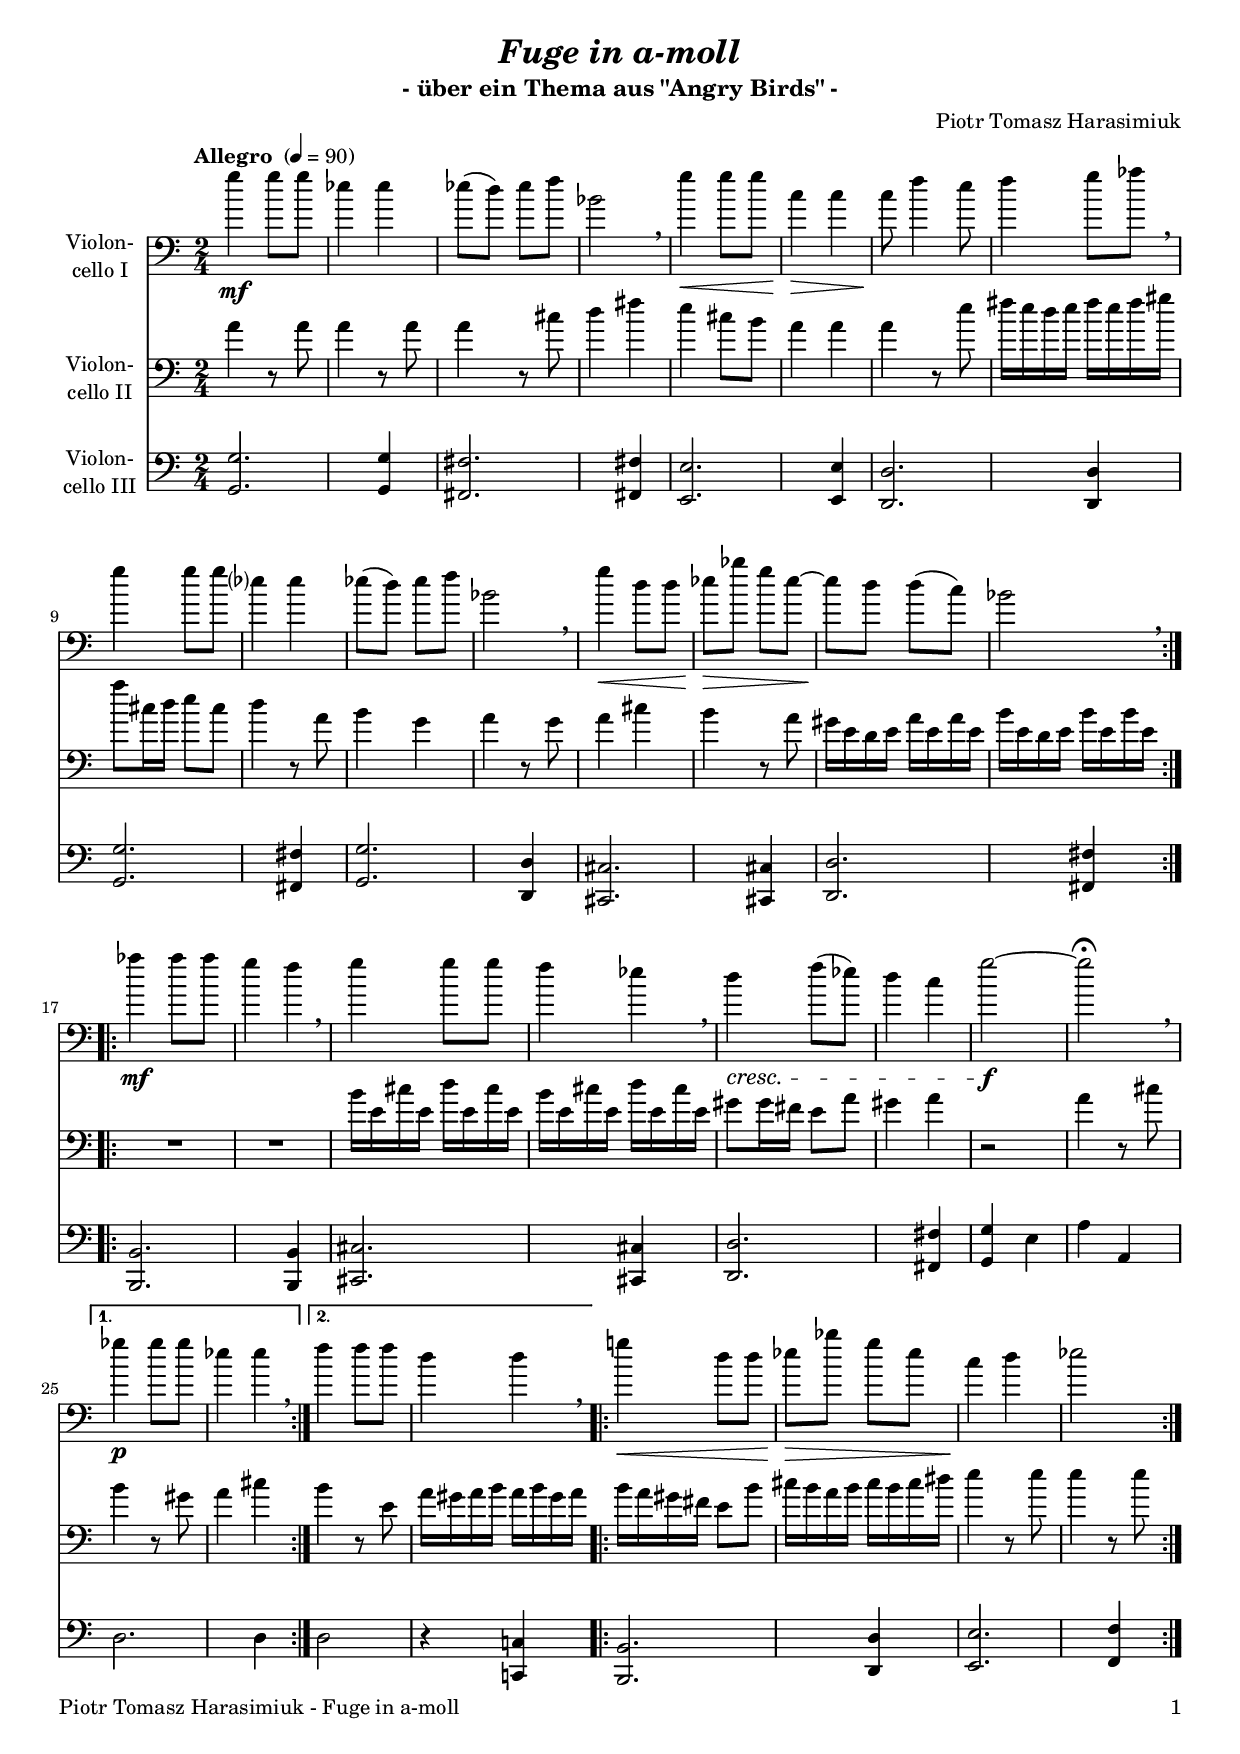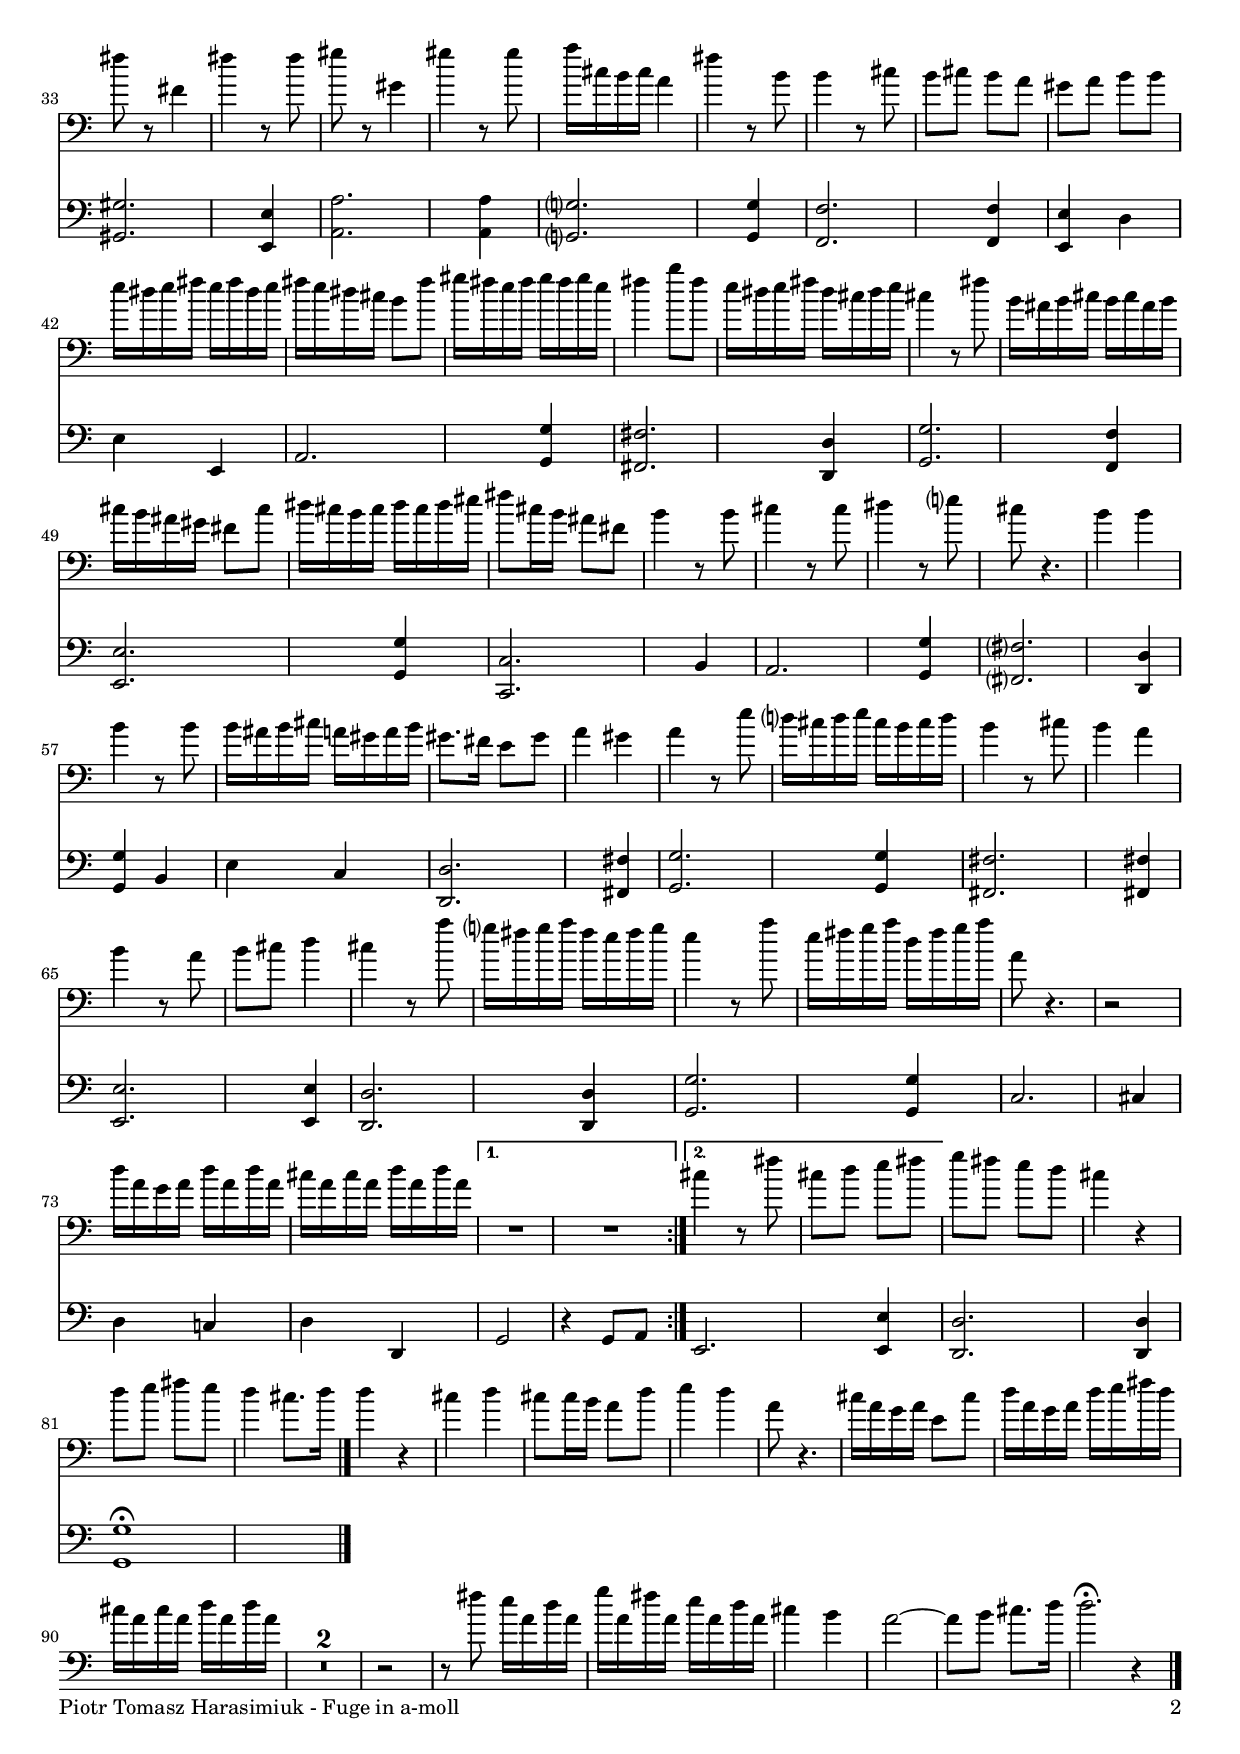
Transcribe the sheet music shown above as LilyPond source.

\version "2.20.2"
\include "deutsch.ly"

#(set-global-staff-size 18)

\header {
  title     = \markup \bold \italic "Fuge in a-moll"
  subtitle  = "- über ein Thema aus \"Angry Birds\" -"
  composer  = "Piotr Tomasz Harasimiuk"
%  arranger  = ""
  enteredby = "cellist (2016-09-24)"
%  piece     = ""
}

voiceconsts = {
  \key a \minor
  \time 2/4
  \clef "bass"
  \tempo "Allegro " 4=90
  \numericTimeSignature
  \compressEmptyMeasures
  \set tupletSpannerDuration = #(ly:make-moment 1 4)
  % Set default beaming for all staves
%  \set Timing.beamExceptions = #'()
%  \set Timing.baseMoment     = #(ly:make-moment 1 2)
%  \set Timing.beatStructure  = #'(1 1)
}

mivc = "cello"

\include "v1.ily"
\include "v2.ily"
\include "v3.ily"

music = <<
      \new Staff {
        \set Staff.midiInstrument = \mivc
        \set Staff.instrumentName = \markup \center-column { "Violon-" "cello I" }
        \transpose a a { \va }
      }

      \new Staff {
        \set Staff.midiInstrument = \mivc
        \set Staff.instrumentName = \markup \center-column { "Violon-" "cello II" }
        \transpose a a { \vb }
      }
      
      \new Staff {
        \set Staff.midiInstrument = \mivc
        \set Staff.instrumentName = \markup \center-column { "Violon-" "cello III" }
        \transpose a a { \vc }
      }
>>

\book {
   \paper {
    print-page-number = ##t
    print-first-page-number = ##t
    ragged-last-bottom = ##f
    oddHeaderMarkup = \markup \null
    evenHeaderMarkup = \markup \null
    oddFooterMarkup = \markup {
      \fill-line {
        \on-the-fly #print-page-number-check-first
        "Piotr Tomasz Harasimiuk - Fuge in a-moll" \fromproperty #'page:page-number-string
      }
    }
    evenFooterMarkup = \oddFooterMarkup
  } \score {
    \music
    \layout {}
  }

  \score {
    \unfoldRepeats \music

    \midi {
      \context {
        \Score
      }
    }
  }
}